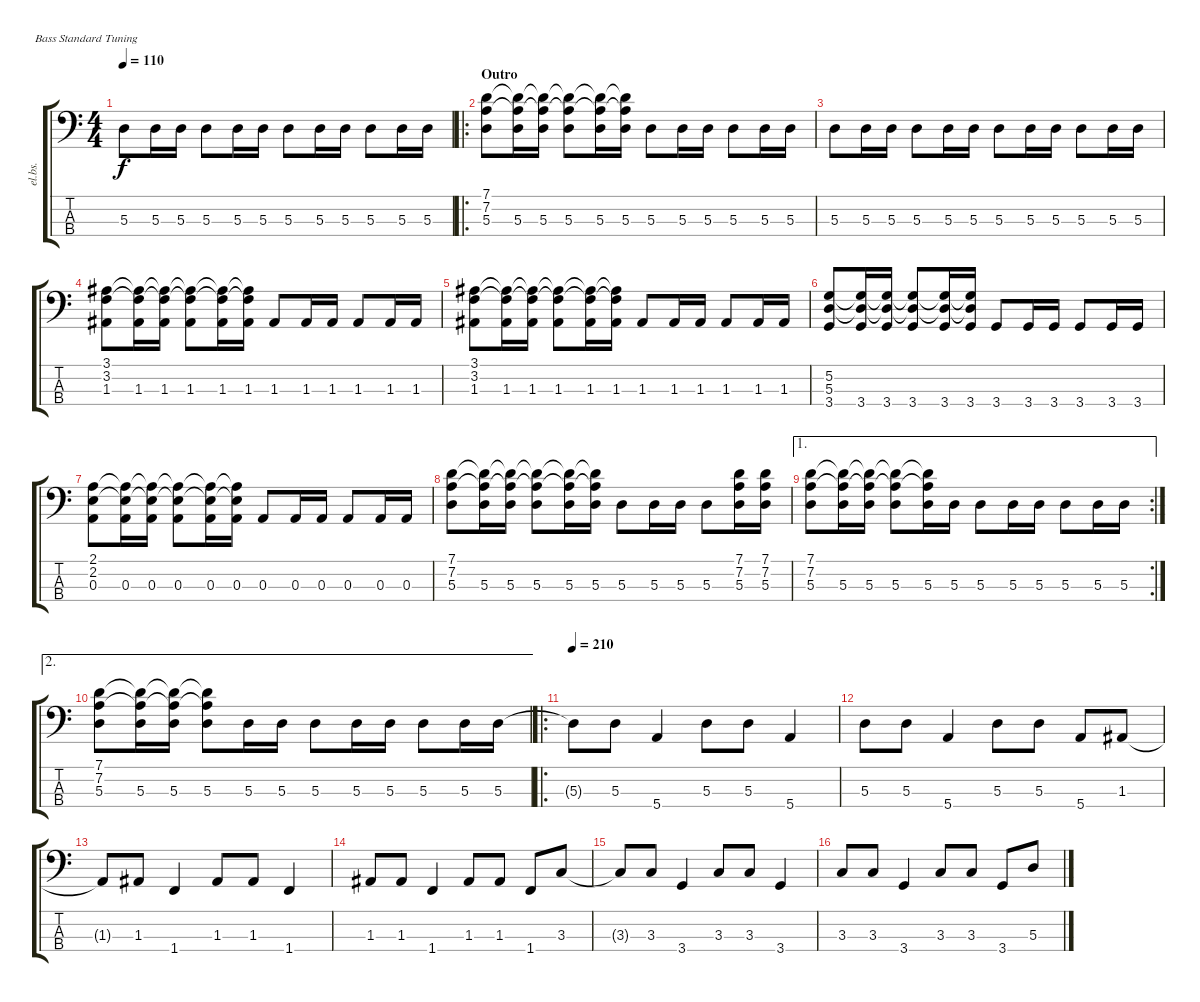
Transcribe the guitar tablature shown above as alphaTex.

\defaultSystemsLayout 4
\bracketExtendMode groupsimilarinstruments
\otherSystemsTrackNameOrientation horizontal
\track ("Steve Harris" "el.bs.") {instrument electricbasspick}
\staff {score tabs}
\tuning (G2 D2 A1 E1)
\ts (4 4)
\tempo 110
\clef f4
\ks c
5.3.8{dy f} 5.3.16 5.3.16 5.3.8 5.3.16 5.3.16 5.3.8 5.3.16 5.3.16 5.3.8 5.3.16 5.3.16 |
\ro
\section ("" "Outro")
(7.1 7.2 5.3).8 (5.3 7.1{t} 7.2{t}).16 (5.3 7.1{t} 7.2{t}).16 (5.3 7.1{t} 7.2{t}).8 (5.3 7.1{t} 7.2{t}).16 (7.1{t} 7.2{t} 5.3).16 5.3.8 5.3.16 5.3.16 5.3.8 5.3.16 5.3.16 |
5.3.8 5.3.16 5.3.16 5.3.8 5.3.16 5.3.16 5.3.8 5.3.16 5.3.16 5.3.8 5.3.16 5.3.16 |
(3.1{acc #} 3.2 1.3{acc #}).8 (1.3{acc #} 3.1{t acc #} 3.2{t}).16 (1.3{acc #} 3.1{t acc #} 3.2{t}).16 (1.3{acc #} 3.1{t acc #} 3.2{t}).8 (1.3{acc #} 3.1{t acc #} 3.2{t}).16 (3.1{t acc #} 3.2{t} 1.3{acc #}).16 1.3{acc #}.8 1.3{acc #}.16 1.3{acc #}.16 1.3{acc #}.8 1.3{acc #}.16 1.3{acc #}.16 |
(3.1{acc #} 3.2 1.3{acc #}).8 (1.3{acc #} 3.1{t acc #} 3.2{t}).16 (1.3{acc #} 3.1{t acc #} 3.2{t}).16 (1.3{acc #} 3.1{t acc #} 3.2{t}).8 (1.3{acc #} 3.1{t acc #} 3.2{t}).16 (3.1{t acc #} 3.2{t} 1.3{acc #}).16 1.3{acc #}.8 1.3{acc #}.16 1.3{acc #}.16 1.3{acc #}.8 1.3{acc #}.16 1.3{acc #}.16 |
(5.2 5.3 3.4).8 (3.4 5.2{t} 5.3{t}).16 (3.4 5.2{t} 5.3{t}).16 (3.4 5.2{t} 5.3{t}).8 (3.4 5.2{t} 5.3{t}).16 (5.2{t} 5.3{t} 3.4).16 3.4.8 3.4.16 3.4.16 3.4.8 3.4.16 3.4.16 |
(2.1 2.2 0.3).8 (0.3 2.1{t} 2.2{t}).16 (0.3 2.1{t} 2.2{t}).16 (0.3 2.1{t} 2.2{t}).8 (0.3 2.1{t} 2.2{t}).16 (2.1{t} 2.2{t} 0.3).16 0.3.8 0.3.16 0.3.16 0.3.8 0.3.16 0.3.16 |
(7.1 7.2 5.3).8 (5.3 7.1{t} 7.2{t}).16 (5.3 7.1{t} 7.2{t}).16 (5.3 7.1{t} 7.2{t}).8 (5.3 7.1{t} 7.2{t}).16 (7.1{t} 7.2{t} 5.3).16 5.3.8 5.3.16 5.3.16 5.3.8 (7.1 7.2 5.3).16 (7.1 7.2 5.3).16 |
\ae 1
\rc 2
(7.1 7.2 5.3).8 (5.3 7.1{t} 7.2{t}).16 (5.3 7.1{t} 7.2{t}).16 (5.3 7.1{t} 7.2{t}).8 (7.1{t} 7.2{t} 5.3).16 5.3.16 5.3.8 5.3.16 5.3.16 5.3.8 5.3.16 5.3.16 |
\ae 2
(7.1 7.2 5.3).8 (5.3 7.1{t} 7.2{t}).16 (5.3 7.1{t} 7.2{t}).16 (7.1{t} 7.2{t} 5.3).8 5.3.16 5.3.16 5.3.8 5.3.16 5.3.16 5.3.8 5.3.16 5.3.16 |
\ro
\tempo 210
5.3{t}.8 5.3.8 5.4.4 5.3.8 5.3.8 5.4.4 |
5.3.8 5.3.8 5.4.4 5.3.8 5.3.8 5.4.8 1.3{acc #}.8 |
1.3{t acc #}.8 1.3{acc #}.8 1.4.4 1.3{acc #}.8 1.3{acc #}.8 1.4.4 |
1.3{acc #}.8 1.3{acc #}.8 1.4.4 1.3{acc #}.8 1.3{acc #}.8 1.4.8 3.3.8 |
3.3{t}.8 3.3.8 3.4.4 3.3.8 3.3.8 3.4.4 |
3.3.8 3.3.8 3.4.4 3.3.8 3.3.8 3.4.8 5.3.8
